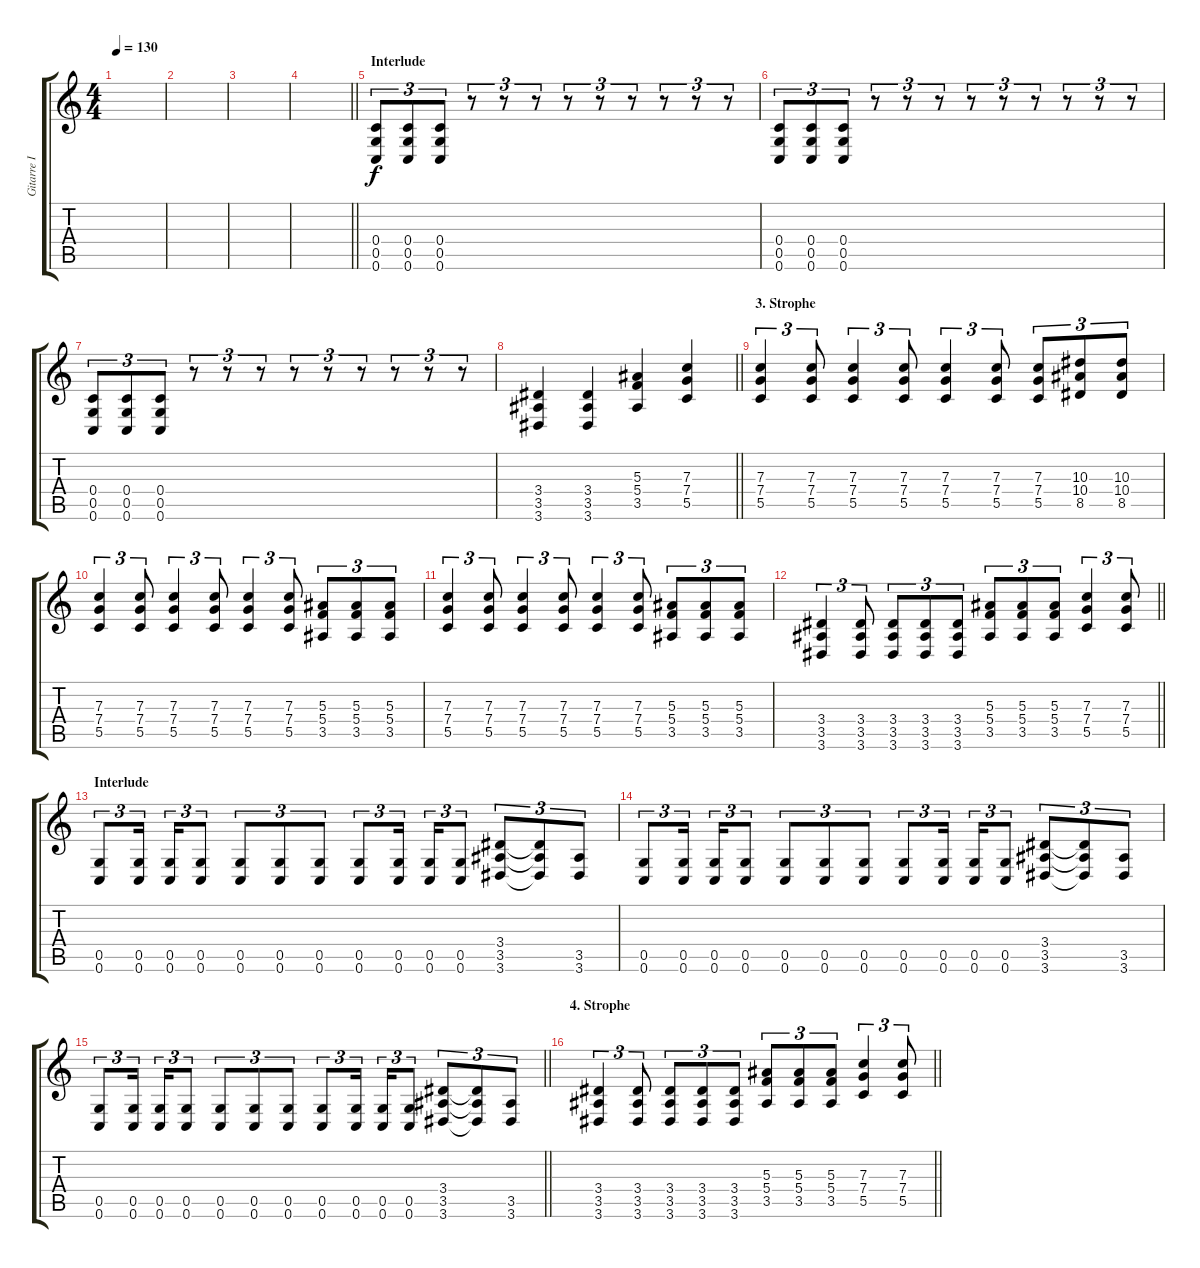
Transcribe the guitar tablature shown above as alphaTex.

\track ("Gitarre I" "Gitarre I") {instrument distortionguitar}
\staff {score tabs}
\tuning (D4 A3 F3 C3 G2 C2) {hide}
\ts (4 4)
\tempo 130
\clef g2
\ks c
|
|
|
\barLineRight lightlight
|
\section ("" "Interlude")
(0.4 0.5 0.6).8{tu (3 2)} (0.4 0.5 0.6).8{tu (3 2)} (0.4 0.5 0.6).8{tu (3 2)} r.8{tu (3 2)} r.8{tu (3 2)} r.8{tu (3 2)} r.8{tu (3 2)} r.8{tu (3 2)} r.8{tu (3 2)} r.8{tu (3 2)} r.8{tu (3 2)} r.8{tu (3 2)} |
(0.4 0.5 0.6).8{tu (3 2)} (0.4 0.5 0.6).8{tu (3 2)} (0.4 0.5 0.6).8{tu (3 2)} r.8{tu (3 2)} r.8{tu (3 2)} r.8{tu (3 2)} r.8{tu (3 2)} r.8{tu (3 2)} r.8{tu (3 2)} r.8{tu (3 2)} r.8{tu (3 2)} r.8{tu (3 2)} |
(0.4 0.5 0.6).8{tu (3 2)} (0.4 0.5 0.6).8{tu (3 2)} (0.4 0.5 0.6).8{tu (3 2)} r.8{tu (3 2)} r.8{tu (3 2)} r.8{tu (3 2)} r.8{tu (3 2)} r.8{tu (3 2)} r.8{tu (3 2)} r.8{tu (3 2)} r.8{tu (3 2)} r.8{tu (3 2)} |
\barLineRight lightlight
(3.4 3.5 3.6).4 (3.4 3.5 3.6).4 (5.3 5.4 3.5).4 (7.3 7.4 5.5).4 |
\section ("" "3. Strophe")
(7.3 7.4 5.5).4{tu (3 2)} (7.3 7.4 5.5).8{tu (3 2)} (7.3 7.4 5.5).4{tu (3 2)} (7.3 7.4 5.5).8{tu (3 2)} (7.3 7.4 5.5).4{tu (3 2)} (7.3 7.4 5.5).8{tu (3 2)} (7.3 7.4 5.5).8{tu (3 2)} (10.3 10.4 8.5).8{tu (3 2)} (10.3 10.4 8.5).8{tu (3 2)} |
(7.3 7.4 5.5).4{tu (3 2)} (7.3 7.4 5.5).8{tu (3 2)} (7.3 7.4 5.5).4{tu (3 2)} (7.3 7.4 5.5).8{tu (3 2)} (7.3 7.4 5.5).4{tu (3 2)} (7.3 7.4 5.5).8{tu (3 2)} (5.3 5.4 3.5).8{tu (3 2)} (5.3 5.4 3.5).8{tu (3 2)} (5.3 5.4 3.5).8{tu (3 2)} |
(7.3 7.4 5.5).4{tu (3 2)} (7.3 7.4 5.5).8{tu (3 2)} (7.3 7.4 5.5).4{tu (3 2)} (7.3 7.4 5.5).8{tu (3 2)} (7.3 7.4 5.5).4{tu (3 2)} (7.3 7.4 5.5).8{tu (3 2)} (5.3 5.4 3.5).8{tu (3 2)} (5.3 5.4 3.5).8{tu (3 2)} (5.3 5.4 3.5).8{tu (3 2)} |
\barLineRight lightlight
(3.4 3.5 3.6).4{tu (3 2)} (3.4 3.5 3.6).8{tu (3 2)} (3.4 3.5 3.6).8{tu (3 2)} (3.4 3.5 3.6).8{tu (3 2)} (3.4 3.5 3.6).8{tu (3 2)} (5.3 5.4 3.5).8{tu (3 2)} (5.3 5.4 3.5).8{tu (3 2)} (5.3 5.4 3.5).8{tu (3 2)} (7.3 7.4 5.5).4{tu (3 2)} (7.3 7.4 5.5).8{tu (3 2)} |
\section ("" "Interlude")
(0.5 0.6).8{tu (3 2)} (0.5 0.6).16{tu (3 2) beam splitsecondary} (0.5 0.6).16{tu (3 2)} (0.5 0.6).8{tu (3 2)} (0.5 0.6).8{tu (3 2)} (0.5 0.6).8{tu (3 2)} (0.5 0.6).8{tu (3 2)} (0.5 0.6).8{tu (3 2)} (0.5 0.6).16{tu (3 2) beam splitsecondary} (0.5 0.6).16{tu (3 2)} (0.5 0.6).8{tu (3 2)} (3.4 3.5 3.6).8{tu (3 2)} (3.4{t} 3.5{t} 3.6{t}).8{tu (3 2)} (3.5 3.6).8{tu (3 2)} |
(0.5 0.6).8{tu (3 2)} (0.5 0.6).16{tu (3 2) beam splitsecondary} (0.5 0.6).16{tu (3 2)} (0.5 0.6).8{tu (3 2)} (0.5 0.6).8{tu (3 2)} (0.5 0.6).8{tu (3 2)} (0.5 0.6).8{tu (3 2)} (0.5 0.6).8{tu (3 2)} (0.5 0.6).16{tu (3 2) beam splitsecondary} (0.5 0.6).16{tu (3 2)} (0.5 0.6).8{tu (3 2)} (3.4 3.5 3.6).8{tu (3 2)} (3.4{t} 3.5{t} 3.6{t}).8{tu (3 2)} (3.5 3.6).8{tu (3 2)} |
\barLineRight lightlight
(0.5 0.6).8{tu (3 2)} (0.5 0.6).16{tu (3 2) beam splitsecondary} (0.5 0.6).16{tu (3 2)} (0.5 0.6).8{tu (3 2)} (0.5 0.6).8{tu (3 2)} (0.5 0.6).8{tu (3 2)} (0.5 0.6).8{tu (3 2)} (0.5 0.6).8{tu (3 2)} (0.5 0.6).16{tu (3 2) beam splitsecondary} (0.5 0.6).16{tu (3 2)} (0.5 0.6).8{tu (3 2)} (3.4 3.5 3.6).8{tu (3 2)} (3.4{t} 3.5{t} 3.6{t}).8{tu (3 2)} (3.5 3.6).8{tu (3 2)} |
\section ("" "4. Strophe")
\barLineRight lightlight
(3.4 3.5 3.6).4{tu (3 2)} (3.4 3.5 3.6).8{tu (3 2)} (3.4 3.5 3.6).8{tu (3 2)} (3.4 3.5 3.6).8{tu (3 2)} (3.4 3.5 3.6).8{tu (3 2)} (5.3 5.4 3.5).8{tu (3 2)} (5.3 5.4 3.5).8{tu (3 2)} (5.3 5.4 3.5).8{tu (3 2)} (7.3 7.4 5.5).4{tu (3 2)} (7.3 7.4 5.5).8{tu (3 2)}
